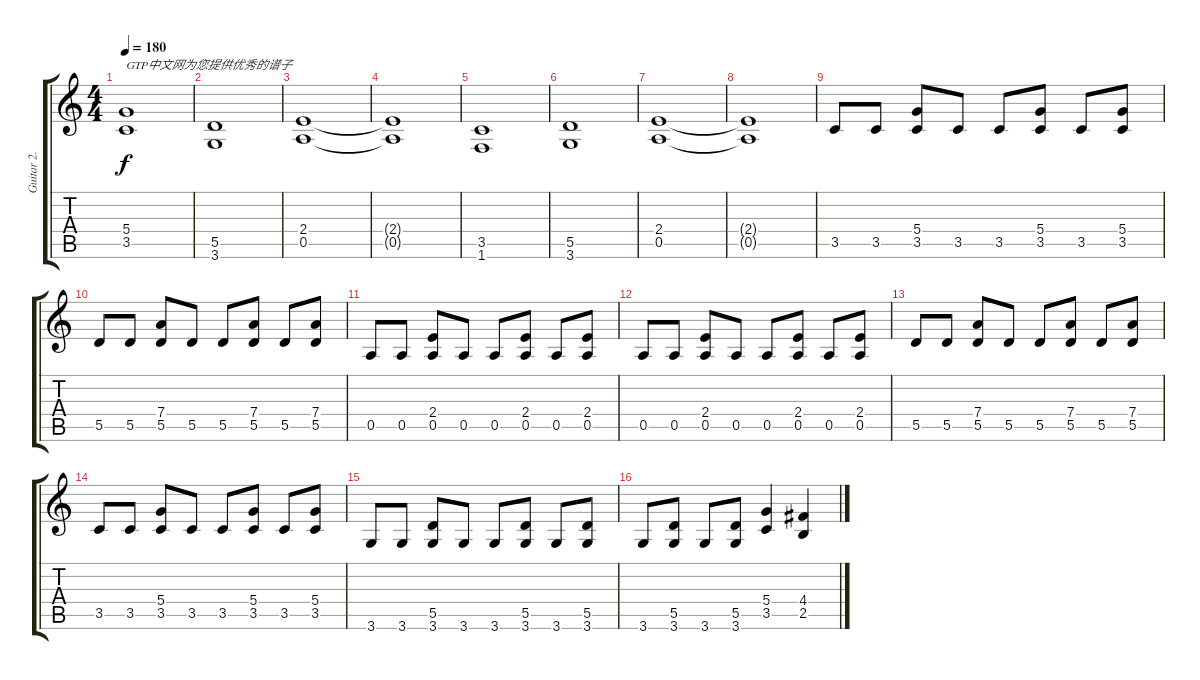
\track ("Guitar 2." "Guitar 2.") {instrument overdrivenguitar}
\staff {score tabs}
\tuning (E4 B3 G3 D3 A2 E2) {hide}
\ts (4 4)
\tempo 180
\clef g2
\ks c
(5.4 3.5).1{txt "GTP中文网为您提供优秀的谱子" dy f} |
(5.5 3.6).1 |
(2.4 0.5).1 |
(2.4{t} 0.5{t}).1 |
(3.5 1.6).1 |
(5.5 3.6).1 |
(2.4 0.5).1 |
(2.4{t} 0.5{t}).1 |
3.5.8 3.5.8 (5.4 3.5).8 3.5.8 3.5.8 (5.4 3.5).8 3.5.8 (5.4 3.5).8 |
5.5.8 5.5.8 (7.4 5.5).8 5.5.8 5.5.8 (7.4 5.5).8 5.5.8 (7.4 5.5).8 |
0.5.8 0.5.8 (2.4 0.5).8 0.5.8 0.5.8 (2.4 0.5).8 0.5.8 (2.4 0.5).8 |
0.5.8 0.5.8 (2.4 0.5).8 0.5.8 0.5.8 (2.4 0.5).8 0.5.8 (2.4 0.5).8 |
5.5.8 5.5.8 (7.4 5.5).8 5.5.8 5.5.8 (7.4 5.5).8 5.5.8 (7.4 5.5).8 |
3.5.8 3.5.8 (5.4 3.5).8 3.5.8 3.5.8 (5.4 3.5).8 3.5.8 (5.4 3.5).8 |
3.6.8 3.6.8 (5.5 3.6).8 3.6.8 3.6.8 (5.5 3.6).8 3.6.8 (5.5 3.6).8 |
3.6.8 (5.5 3.6).8 3.6.8 (5.5 3.6).8 (5.4 3.5).4 (4.4 2.5).4
